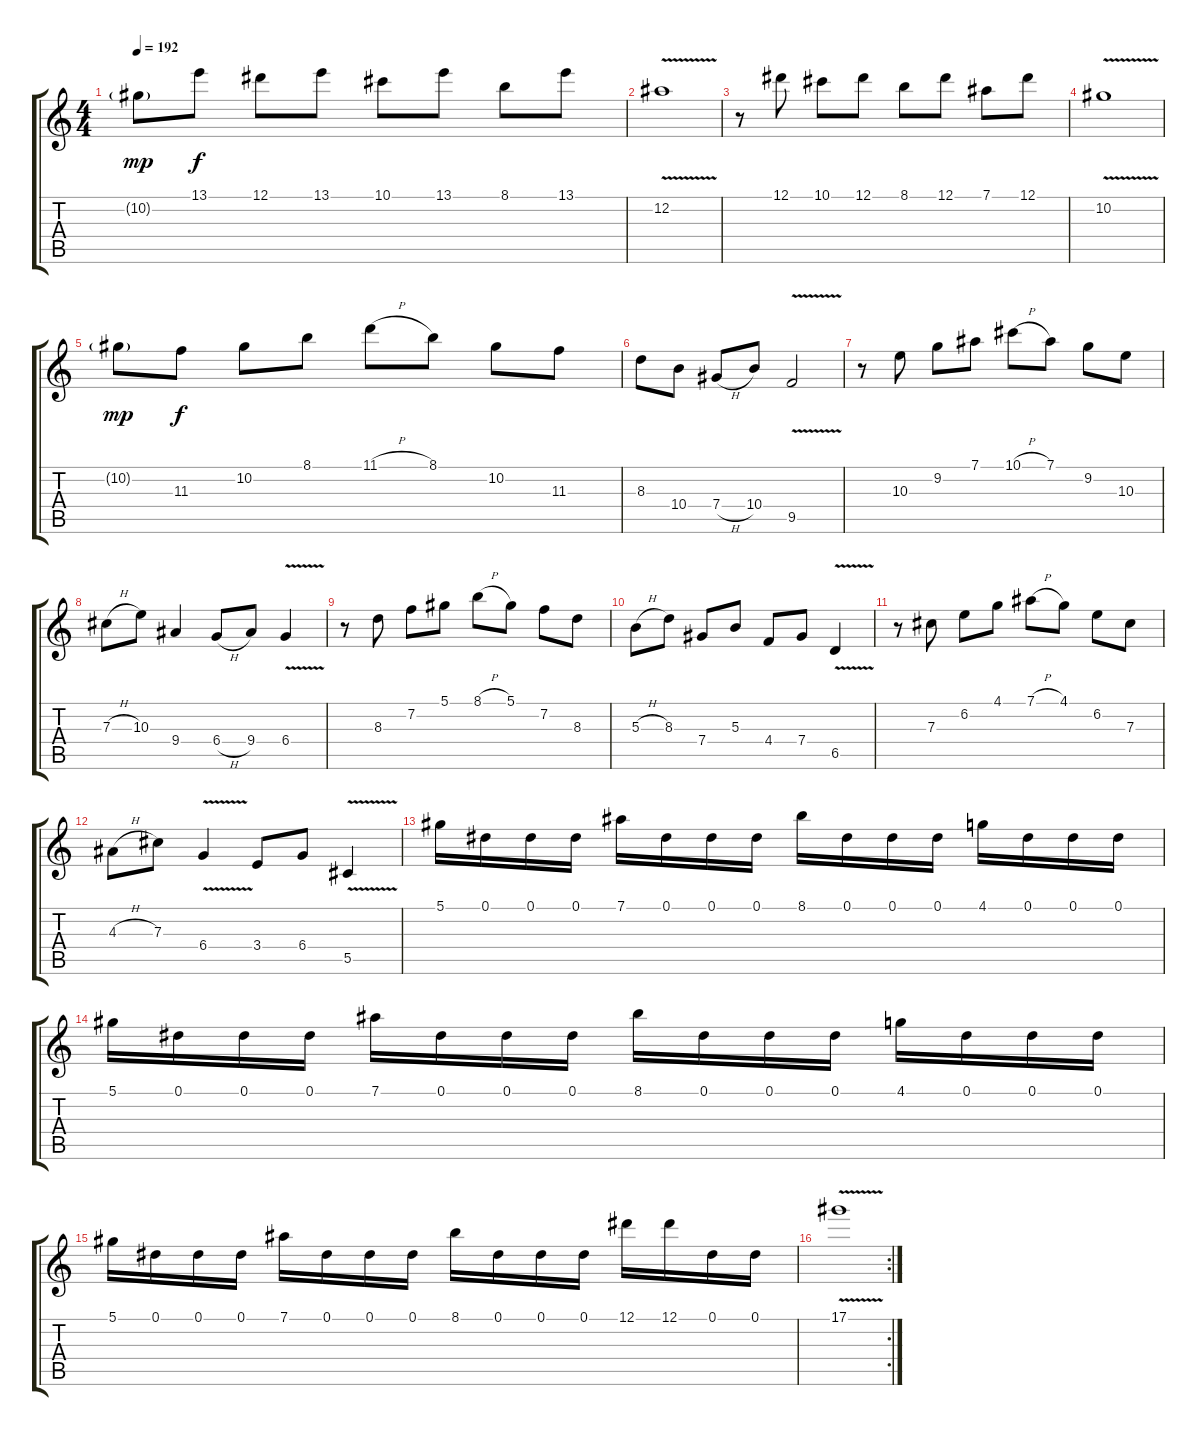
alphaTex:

\track "" {instrument overdrivenguitar}
\staff {score tabs}
\tuning (Eb4 Bb3 Gb3 Db3 Ab2 Eb2) {hide}
\ts (4 4)
\tempo 192
\clef g2
\ks c
10.2{g}.8{dy mp} 13.1.8{dy f} 12.1.8 13.1.8 10.1.8 13.1.8 8.1.8 13.1.8 |
12.2{v}.1 |
r.8 12.1.8 10.1.8 12.1.8 8.1.8 12.1.8 7.1.8 12.1.8 |
10.2{v}.1 |
10.2{g}.8{dy mp} 11.3.8{dy f} 10.2.8 8.1.8 11.1{h}.8 8.1.8 10.2.8 11.3.8 |
8.3.8 10.4.8 7.4{h}.8 10.4.8 9.5{v}.2 |
r.8 10.3.8 9.2.8 7.1.8 10.1{h}.8 7.1.8 9.2.8 10.3.8 |
7.3{h}.8 10.3.8 9.4.4 6.4{h}.8 9.4.8 6.4{v}.4 |
r.8 8.3.8 7.2.8 5.1.8 8.1{h}.8 5.1.8 7.2.8 8.3.8 |
5.3{h}.8 8.3.8 7.4.8 5.3.8 4.4.8 7.4.8 6.5{v}.4 |
r.8 7.3.8 6.2.8 4.1.8 7.1{h}.8 4.1.8 6.2.8 7.3.8 |
4.3{h}.8 7.3.8 6.4{v}.4 3.4.8 6.4.8 5.5{v}.4 |
5.1.16 0.1.16 0.1.16 0.1.16 7.1.16 0.1.16 0.1.16 0.1.16 8.1.16 0.1.16 0.1.16 0.1.16 4.1.16 0.1.16 0.1.16 0.1.16 |
5.1.16 0.1.16 0.1.16 0.1.16 7.1.16 0.1.16 0.1.16 0.1.16 8.1.16 0.1.16 0.1.16 0.1.16 4.1.16 0.1.16 0.1.16 0.1.16 |
5.1.16 0.1.16 0.1.16 0.1.16 7.1.16 0.1.16 0.1.16 0.1.16 8.1.16 0.1.16 0.1.16 0.1.16 12.1.16 12.1.16 0.1.16 0.1.16 |
\rc 2
17.1{v}.1
